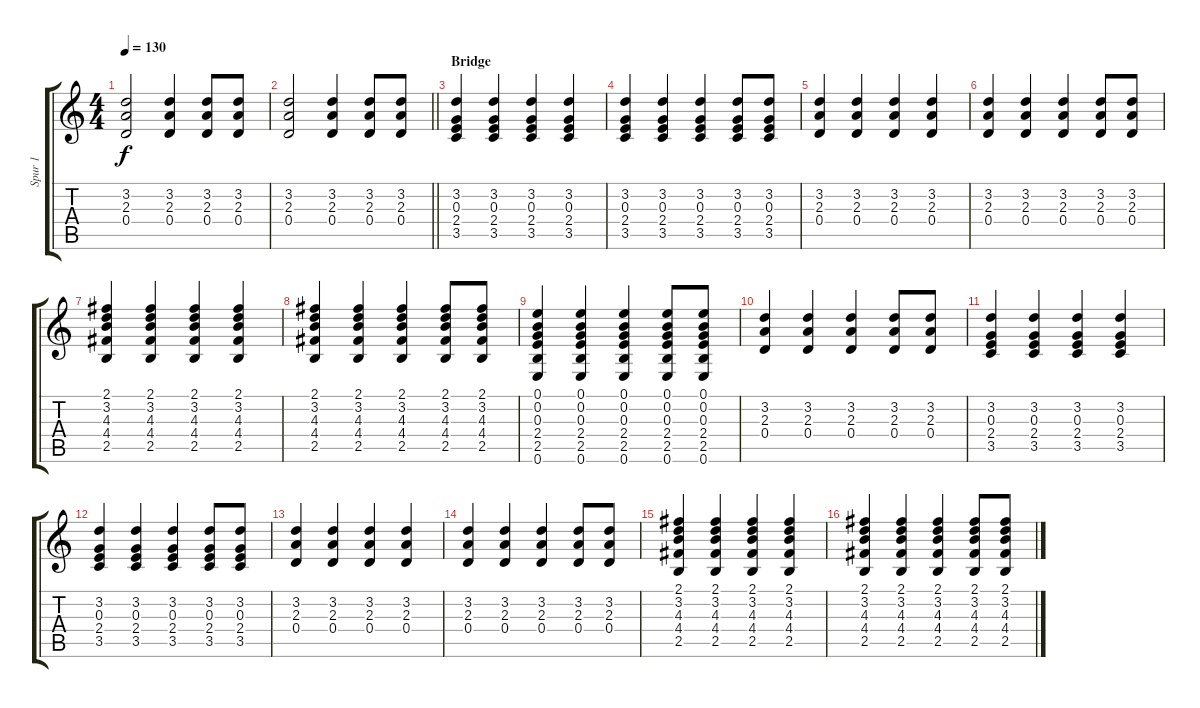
\track ("Spur 1" "Spur 1") {instrument overdrivenguitar}
\staff {score tabs}
\tuning (E4 B3 G3 D3 A2 E2) {hide}
\ts (4 4)
\tempo 130
\clef g2
\ks c
(3.2 2.3 0.4).2{dy f} (3.2 2.3 0.4).4 (3.2 2.3 0.4).8 (3.2 2.3 0.4).8 |
\barLineRight lightlight
(3.2 2.3 0.4).2 (3.2 2.3 0.4).4 (3.2 2.3 0.4).8 (3.2 2.3 0.4).8 |
\section ("" "Bridge")
(3.2 0.3 2.4 3.5).4 (3.2 0.3 2.4 3.5).4 (3.2 0.3 2.4 3.5).4 (3.2 0.3 2.4 3.5).4 |
(3.2 0.3 2.4 3.5).4 (3.2 0.3 2.4 3.5).4 (3.2 0.3 2.4 3.5).4 (3.2 0.3 2.4 3.5).8 (3.2 0.3 2.4 3.5).8 |
(3.2 2.3 0.4).4 (3.2 2.3 0.4).4 (3.2 2.3 0.4).4 (3.2 2.3 0.4).4 |
(3.2 2.3 0.4).4 (3.2 2.3 0.4).4 (3.2 2.3 0.4).4 (3.2 2.3 0.4).8 (3.2 2.3 0.4).8 |
(2.1 3.2 4.3 4.4 2.5).4 (2.1 3.2 4.3 4.4 2.5).4 (2.1 3.2 4.3 4.4 2.5).4 (2.1 3.2 4.3 4.4 2.5).4 |
(2.1 3.2 4.3 4.4 2.5).4 (2.1 3.2 4.3 4.4 2.5).4 (2.1 3.2 4.3 4.4 2.5).4 (2.1 3.2 4.3 4.4 2.5).8 (2.1 3.2 4.3 4.4 2.5).8 |
(0.1 0.2 0.3 2.4 2.5 0.6).4 (0.1 0.2 0.3 2.4 2.5 0.6).4 (0.1 0.2 0.3 2.4 2.5 0.6).4 (0.1 0.2 0.3 2.4 2.5 0.6).8 (0.1 0.2 0.3 2.4 2.5 0.6).8 |
(3.2 2.3 0.4).4 (3.2 2.3 0.4).4 (3.2 2.3 0.4).4 (3.2 2.3 0.4).8 (3.2 2.3 0.4).8 |
(3.2 0.3 2.4 3.5).4 (3.2 0.3 2.4 3.5).4 (3.2 0.3 2.4 3.5).4 (3.2 0.3 2.4 3.5).4 |
(3.2 0.3 2.4 3.5).4 (3.2 0.3 2.4 3.5).4 (3.2 0.3 2.4 3.5).4 (3.2 0.3 2.4 3.5).8 (3.2 0.3 2.4 3.5).8 |
(3.2 2.3 0.4).4 (3.2 2.3 0.4).4 (3.2 2.3 0.4).4 (3.2 2.3 0.4).4 |
(3.2 2.3 0.4).4 (3.2 2.3 0.4).4 (3.2 2.3 0.4).4 (3.2 2.3 0.4).8 (3.2 2.3 0.4).8 |
(2.1 3.2 4.3 4.4 2.5).4 (2.1 3.2 4.3 4.4 2.5).4 (2.1 3.2 4.3 4.4 2.5).4 (2.1 3.2 4.3 4.4 2.5).4 |
(2.1 3.2 4.3 4.4 2.5).4 (2.1 3.2 4.3 4.4 2.5).4 (2.1 3.2 4.3 4.4 2.5).4 (2.1 3.2 4.3 4.4 2.5).8 (2.1 3.2 4.3 4.4 2.5).8
